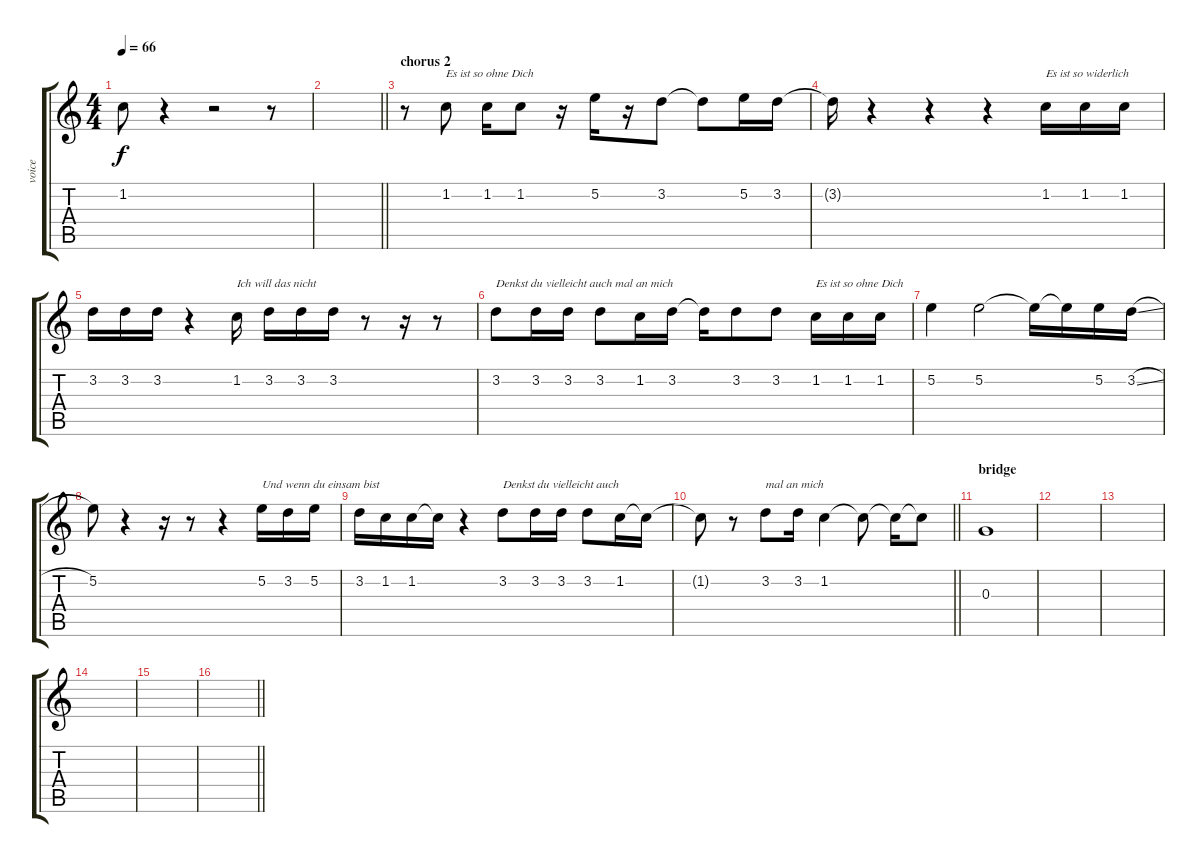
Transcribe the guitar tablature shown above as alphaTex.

\track ("voice" "voice") {instrument electricguitarjazz}
\staff {score tabs}
\tuning (E4 B3 G3 D3 A2 E2) {hide}
\ts (4 4)
\tempo 66
\clef g2
\ks c
1.2{t}.8{dy f} r.4 r.2 r.8 |
\barLineRight lightlight
|
\section ("" "chorus 2")
r.8 1.2.8{txt "Es ist so ohne Dich"} 1.2.16 1.2.8 r.16 5.2.16 r.16 3.2.8 3.2{t}.8 5.2.16 3.2.16 |
3.2{t}.16 r.4 r.4 r.4 1.2.16{txt "Es ist so widerlich"} 1.2.16 1.2.16 |
3.2.16 3.2.16 3.2.16 r.4 1.2.16{txt "Ich will das nicht"} 3.2.16 3.2.16 3.2.16 r.8 r.16 r.8 |
3.2.8{txt "Denkst du vielleicht auch mal an mich"} 3.2.16 3.2.16 3.2.8 1.2.16 3.2.16 3.2{t}.16 3.2.8 3.2.8 1.2.16{txt "Es ist so ohne Dich"} 1.2.16 1.2.16 |
5.2.4 5.2.2 5.2{t}.16 5.2{t}.16 5.2.16 3.2{sl}.16 |
5.2.8 r.4 r.16 r.8 r.4 5.2.16{txt "Und wenn du einsam bist"} 3.2.16 5.2.16 |
3.2.16 1.2.16 1.2.16 1.2{t}.16 r.4 3.2.8{txt "Denkst du vielleicht auch "} 3.2.16 3.2.16 3.2.8 1.2.16 1.2{t}.16 |
\barLineRight lightlight
1.2{t}.8 r.8 3.2.8{txt "mal an mich"} 3.2.16 1.2.4 1.2{t}.8 1.2{t}.16 1.2{t}.8 |
\section ("" "bridge")
0.3.1 |
|
|
|
|
\barLineRight lightlight
